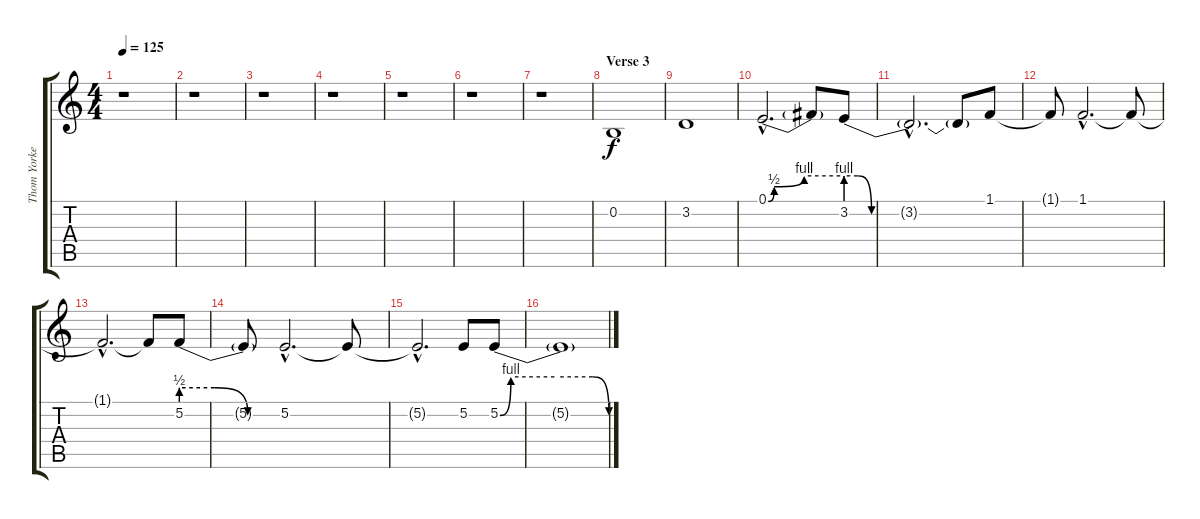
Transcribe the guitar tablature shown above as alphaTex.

\track ("Thom Yorke (Vocals)" "Thom Yorke") {instrument lead8bassandlead}
\staff {score tabs}
\tuning (E4 B3 G3 D3 A2 E2) {hide}
\ts (4 4)
\tempo 125
\clef g2
\ks c
r.1{dy f} |
r.1 |
r.1 |
r.1 |
r.1 |
r.1 |
r.1 |
\section ("" "Verse 3")
0.2.1 |
3.2.1 |
0.1{be (custom 0 0 5 2 30 4 60 4) hac}.2{d} 0.1{t}.8 3.2{be (custom 0 4 5 4 11 0 20 0 40 0 60 0)}.8 |
3.2{hac t}.2{d} 3.2{t}.8 1.1.8 |
1.1{t}.8 1.1{hac}.2{d} 1.1{t}.8 |
1.1{hac t}.2{d} 1.1{t}.8 5.2{be (custom 0 2 20 2 40 0 60 0)}.8 |
5.2{t}.8 5.2{hac}.2{d} 5.2{t}.8 |
5.2{hac t}.2{d} 5.2.8 5.2{be (custom 0 0 6 4 30 4 51 4 60 0)}.8 |
5.2{t}.1
